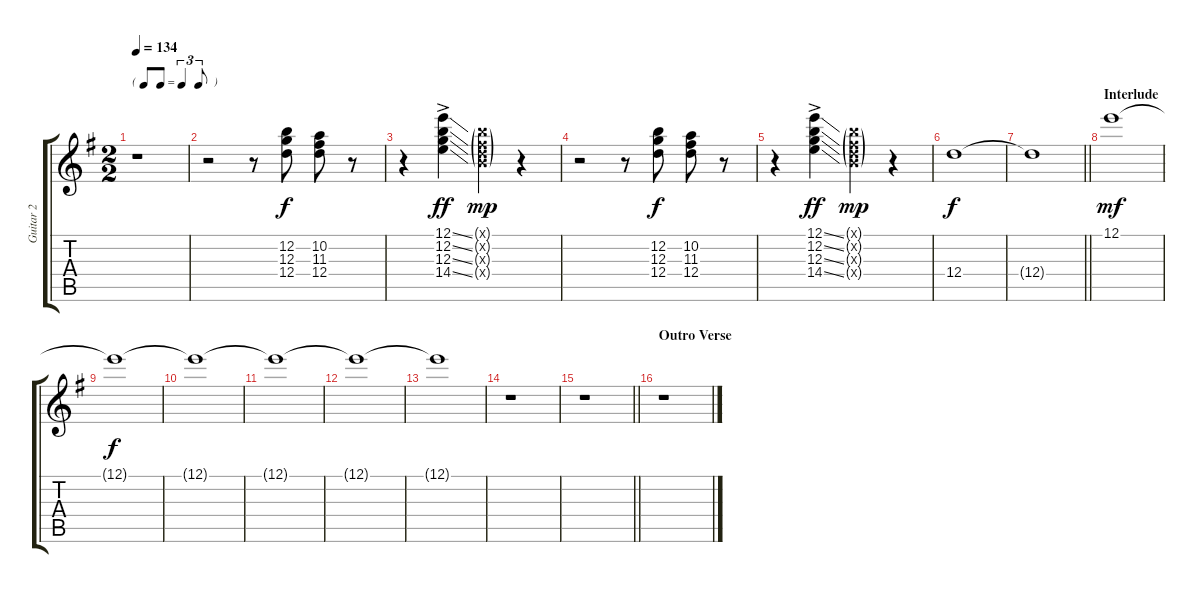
\track ("Guitar 2" "Guitar 2") {instrument distortionguitar}
\staff {score tabs}
\tuning (E4 B3 G3 D3 A2 E2) {hide}
\ts (2 2)
\tf triplet8th
\tempo 134
\clef g2
\ks g
r.1{dy f} |
r.2 r.8 (12.2 12.3 12.4).8 (10.2 11.3 12.4).8 r.8 |
r.4 (12.1{ss ac} 12.2{ss ac} 12.3{ss ac} 14.4{ss ac}).4{dy ff} (7.1{g x} 7.2{g x} 7.3{g x} 9.4{g x}).4{dy mp} r.4 |
r.2 r.8 (12.2 12.3 12.4).8{dy f} (10.2 11.3 12.4).8 r.8 |
r.4 (12.1{ss ac} 12.2{ss ac} 12.3{ss ac} 14.4{ss ac}).4{dy ff} (7.1{g x} 7.2{g x} 7.3{g x} 9.4{g x}).4{dy mp} r.4 |
12.4.1{dy f} |
\barLineRight lightlight
12.4{t}.1 |
\section ("" "Interlude")
12.1.1{dy mf} |
12.1{t}.1{dy f} |
12.1{t}.1 |
12.1{t}.1 |
12.1{t}.1 |
12.1{t}.1 |
r.1 |
\barLineRight lightlight
r.1 |
\section ("" "Outro Verse")
r.1
